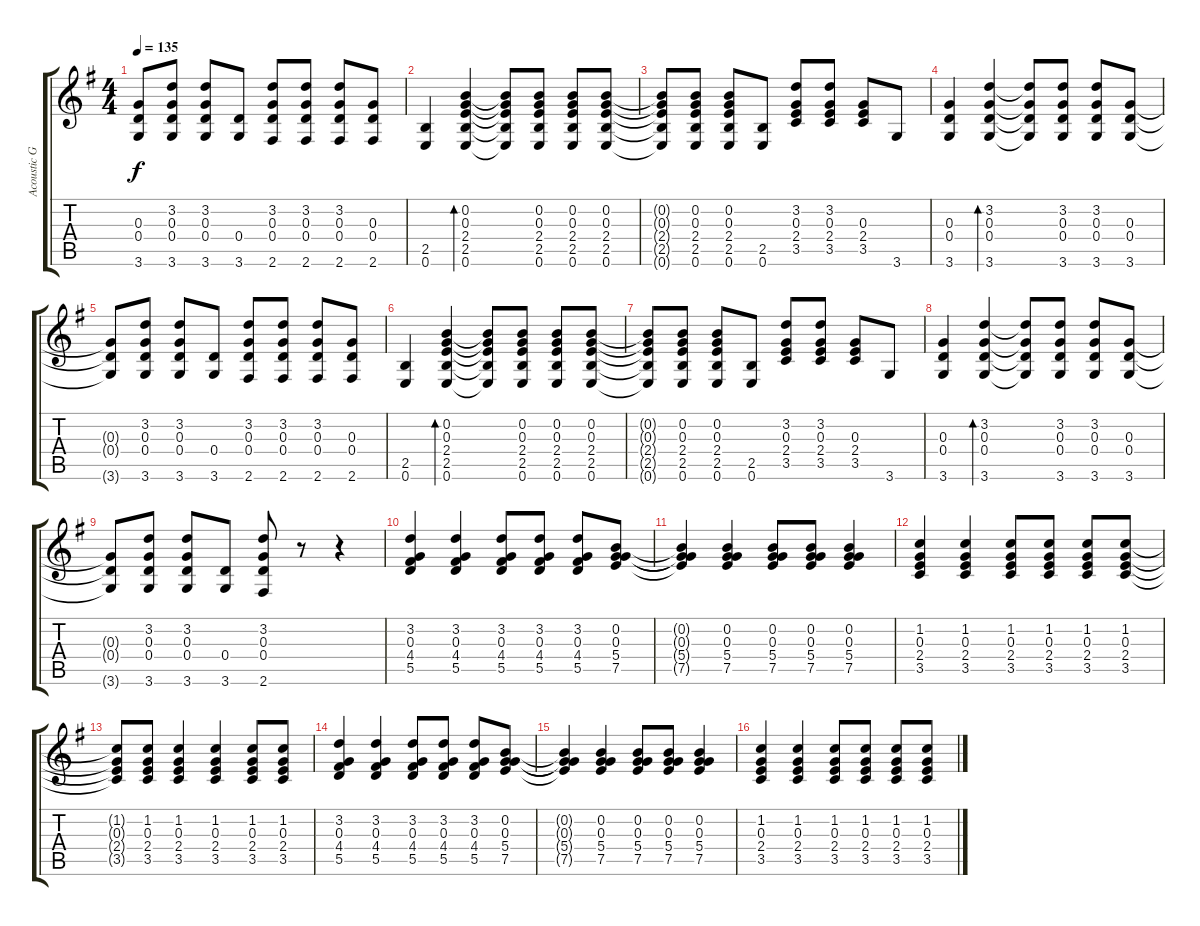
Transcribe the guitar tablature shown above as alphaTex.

\track ("Acoustic Guitar" "Acoustic G") {instrument acousticguitarnylon}
\staff {score tabs}
\tuning (E4 B3 G3 D3 A2 E2) {hide}
\ts (4 4)
\tempo 135
\clef g2
\ks g
(0.3{t} 0.4{t} 3.6{t}).8{dy f} (3.2 0.3 0.4 3.6).8 (3.2 0.3 0.4 3.6).8 (0.4 3.6).8 (3.2 0.3 0.4 2.6).8 (3.2 0.3 0.4 2.6).8 (3.2 0.3 0.4 2.6).8 (0.3 0.4 2.6).8 |
(2.5 0.6).4 (0.2 0.3 2.4 2.5 0.6).4{bd 120} (0.2{t} 0.3{t} 2.4{t} 2.5{t} 0.6{t}).8 (0.2 0.3 2.4 2.5 0.6).8 (0.2 0.3 2.4 2.5 0.6).8 (0.2 0.3 2.4 2.5 0.6).8 |
(0.2{t} 0.3{t} 2.4{t} 2.5{t} 0.6{t}).8 (0.2 0.3 2.4 2.5 0.6).8 (0.2 0.3 2.4 2.5 0.6).8 (2.5 0.6).8 (3.2 0.3 2.4 3.5).8 (3.2 0.3 2.4 3.5).8 (0.3 2.4 3.5).8 3.6.8 |
(0.3 0.4 3.6).4 (3.2 0.3 0.4 3.6).4{bd 120} (3.2{t} 0.3{t} 0.4{t} 3.6{t}).8 (3.2 0.3 0.4 3.6).8 (3.2 0.3 0.4 3.6).8 (0.3 0.4 3.6).8 |
(0.3{t} 0.4{t} 3.6{t}).8 (3.2 0.3 0.4 3.6).8 (3.2 0.3 0.4 3.6).8 (0.4 3.6).8 (3.2 0.3 0.4 2.6).8 (3.2 0.3 0.4 2.6).8 (3.2 0.3 0.4 2.6).8 (0.3 0.4 2.6).8 |
(2.5 0.6).4 (0.2 0.3 2.4 2.5 0.6).4{bd 120} (0.2{t} 0.3{t} 2.4{t} 2.5{t} 0.6{t}).8 (0.2 0.3 2.4 2.5 0.6).8 (0.2 0.3 2.4 2.5 0.6).8 (0.2 0.3 2.4 2.5 0.6).8 |
(0.2{t} 0.3{t} 2.4{t} 2.5{t} 0.6{t}).8 (0.2 0.3 2.4 2.5 0.6).8 (0.2 0.3 2.4 2.5 0.6).8 (2.5 0.6).8 (3.2 0.3 2.4 3.5).8 (3.2 0.3 2.4 3.5).8 (0.3 2.4 3.5).8 3.6.8 |
(0.3 0.4 3.6).4 (3.2 0.3 0.4 3.6).4{bd 120} (3.2{t} 0.3{t} 0.4{t} 3.6{t}).8 (3.2 0.3 0.4 3.6).8 (3.2 0.3 0.4 3.6).8 (0.3 0.4 3.6).8 |
(0.3{t} 0.4{t} 3.6{t}).8 (3.2 0.3 0.4 3.6).8 (3.2 0.3 0.4 3.6).8 (0.4 3.6).8 (3.2 0.3 0.4 2.6).8 r.8 r.4 |
(3.2 0.3 4.4 5.5).4 (3.2 0.3 4.4 5.5).4 (3.2 0.3 4.4 5.5).8 (3.2 0.3 4.4 5.5).8 (3.2 0.3 4.4 5.5).8 (0.2 0.3 5.4 7.5).8 |
(0.2{t} 0.3{t} 5.4{t} 7.5{t}).4 (0.2 0.3 5.4 7.5).4 (0.2 0.3 5.4 7.5).8 (0.2 0.3 5.4 7.5).8 (0.2 0.3 5.4 7.5).4 |
(1.2 0.3 2.4 3.5).4 (1.2 0.3 2.4 3.5).4 (1.2 0.3 2.4 3.5).8 (1.2 0.3 2.4 3.5).8 (1.2 0.3 2.4 3.5).8 (1.2 0.3 2.4 3.5).8 |
(1.2{t} 0.3{t} 2.4{t} 3.5{t}).8 (1.2 0.3 2.4 3.5).8 (1.2 0.3 2.4 3.5).4 (1.2 0.3 2.4 3.5).4 (1.2 0.3 2.4 3.5).8 (1.2 0.3 2.4 3.5).8 |
(3.2 0.3 4.4 5.5).4 (3.2 0.3 4.4 5.5).4 (3.2 0.3 4.4 5.5).8 (3.2 0.3 4.4 5.5).8 (3.2 0.3 4.4 5.5).8 (0.2 0.3 5.4 7.5).8 |
(0.2{t} 0.3{t} 5.4{t} 7.5{t}).4 (0.2 0.3 5.4 7.5).4 (0.2 0.3 5.4 7.5).8 (0.2 0.3 5.4 7.5).8 (0.2 0.3 5.4 7.5).4 |
(1.2 0.3 2.4 3.5).4 (1.2 0.3 2.4 3.5).4 (1.2 0.3 2.4 3.5).8 (1.2 0.3 2.4 3.5).8 (1.2 0.3 2.4 3.5).8 (1.2 0.3 2.4 3.5).8
